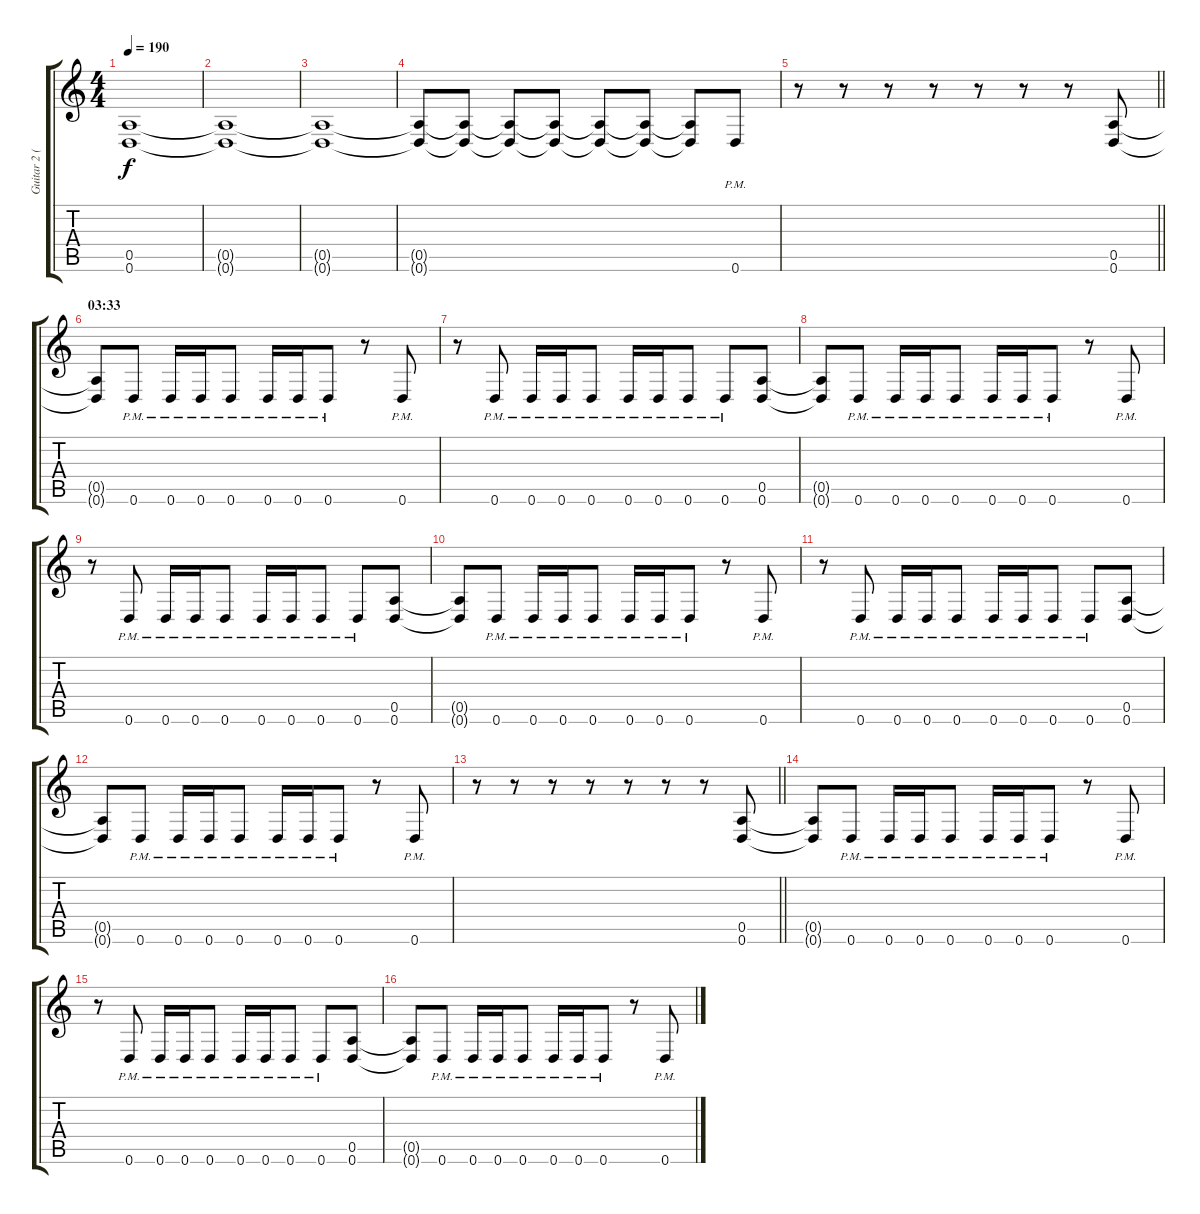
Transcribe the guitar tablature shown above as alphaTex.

\track ("Guitar 2 (Right Speaker)" "Guitar 2 (") {instrument distortionguitar}
\staff {score tabs}
\tuning (E4 B3 G3 D3 A2 D2) {hide}
\ts (4 4)
\tempo 190
\clef g2
\ks c
(0.5{t} 0.6{t}).1{dy f} |
(0.5{t} 0.6{t}).1 |
(0.5{t} 0.6{t}).1 |
(0.5{t} 0.6{t}).8 (0.5{t} 0.6{t}).8 (0.5{t} 0.6{t}).8 (0.5{t} 0.6{t}).8 (0.5{t} 0.6{t}).8 (0.5{t} 0.6{t}).8 (0.5{t} 0.6{t}).8 0.6{pm}.8 |
\barLineRight lightlight
r.8 r.8 r.8 r.8 r.8 r.8 r.8 (0.5 0.6).8 |
\section ("" "03:33")
(0.5{t} 0.6{t}).8 0.6{pm}.8 0.6{pm}.16 0.6{pm}.16 0.6{pm}.8 0.6{pm}.16 0.6{pm}.16 0.6{pm}.8 r.8 0.6{pm}.8 |
r.8 0.6{pm}.8 0.6{pm}.16 0.6{pm}.16 0.6{pm}.8 0.6{pm}.16 0.6{pm}.16 0.6{pm}.8 0.6{pm}.8 (0.5 0.6).8 |
(0.5{t} 0.6{t}).8 0.6{pm}.8 0.6{pm}.16 0.6{pm}.16 0.6{pm}.8 0.6{pm}.16 0.6{pm}.16 0.6{pm}.8 r.8 0.6{pm}.8 |
r.8 0.6{pm}.8 0.6{pm}.16 0.6{pm}.16 0.6{pm}.8 0.6{pm}.16 0.6{pm}.16 0.6{pm}.8 0.6{pm}.8 (0.5 0.6).8 |
(0.5{t} 0.6{t}).8 0.6{pm}.8 0.6{pm}.16 0.6{pm}.16 0.6{pm}.8 0.6{pm}.16 0.6{pm}.16 0.6{pm}.8 r.8 0.6{pm}.8 |
r.8 0.6{pm}.8 0.6{pm}.16 0.6{pm}.16 0.6{pm}.8 0.6{pm}.16 0.6{pm}.16 0.6{pm}.8 0.6{pm}.8 (0.5 0.6).8 |
(0.5{t} 0.6{t}).8 0.6{pm}.8 0.6{pm}.16 0.6{pm}.16 0.6{pm}.8 0.6{pm}.16 0.6{pm}.16 0.6{pm}.8 r.8 0.6{pm}.8 |
\barLineRight lightlight
r.8 r.8 r.8 r.8 r.8 r.8 r.8 (0.5 0.6).8 |
(0.5{t} 0.6{t}).8 0.6{pm}.8 0.6{pm}.16 0.6{pm}.16 0.6{pm}.8 0.6{pm}.16 0.6{pm}.16 0.6{pm}.8 r.8 0.6{pm}.8 |
r.8 0.6{pm}.8 0.6{pm}.16 0.6{pm}.16 0.6{pm}.8 0.6{pm}.16 0.6{pm}.16 0.6{pm}.8 0.6{pm}.8 (0.5 0.6).8 |
(0.5{t} 0.6{t}).8 0.6{pm}.8 0.6{pm}.16 0.6{pm}.16 0.6{pm}.8 0.6{pm}.16 0.6{pm}.16 0.6{pm}.8 r.8 0.6{pm}.8
